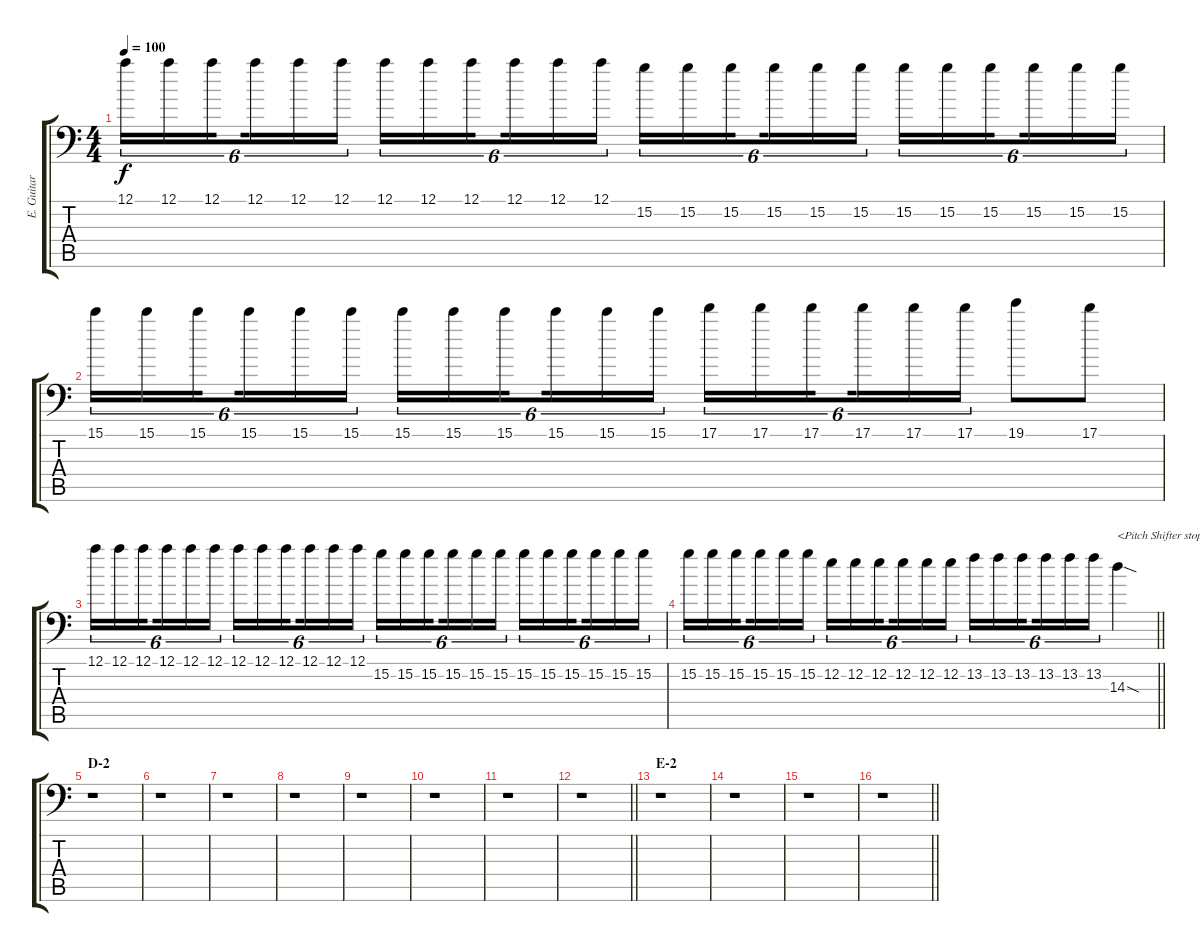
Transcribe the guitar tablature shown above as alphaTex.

\track ("E. Guitar III" "E. Guitar ") {instrument overdrivenguitar}
\staff {score tabs}
\tuning (A3 E3 C3 G2 D2 A1) {hide}
\ts (4 4)
\tempo 100
\clef f4
\ks c
12.1.16{tu (6 4) dy f} 12.1.16{tu (6 4)} 12.1.16{tu (6 4) beam splitsecondary} 12.1.16{tu (6 4)} 12.1.16{tu (6 4)} 12.1.16{tu (6 4)} 12.1.16{tu (6 4)} 12.1.16{tu (6 4)} 12.1.16{tu (6 4) beam splitsecondary} 12.1.16{tu (6 4)} 12.1.16{tu (6 4)} 12.1.16{tu (6 4)} 15.2.16{tu (6 4)} 15.2.16{tu (6 4)} 15.2.16{tu (6 4) beam splitsecondary} 15.2.16{tu (6 4)} 15.2.16{tu (6 4)} 15.2.16{tu (6 4)} 15.2.16{tu (6 4)} 15.2.16{tu (6 4)} 15.2.16{tu (6 4) beam splitsecondary} 15.2.16{tu (6 4)} 15.2.16{tu (6 4)} 15.2.16{tu (6 4)} |
15.1.16{tu (6 4)} 15.1.16{tu (6 4)} 15.1.16{tu (6 4) beam splitsecondary} 15.1.16{tu (6 4)} 15.1.16{tu (6 4)} 15.1.16{tu (6 4)} 15.1.16{tu (6 4)} 15.1.16{tu (6 4)} 15.1.16{tu (6 4) beam splitsecondary} 15.1.16{tu (6 4)} 15.1.16{tu (6 4)} 15.1.16{tu (6 4)} 17.1.16{tu (6 4)} 17.1.16{tu (6 4)} 17.1.16{tu (6 4) beam splitsecondary} 17.1.16{tu (6 4)} 17.1.16{tu (6 4)} 17.1.16{tu (6 4)} 19.1.8 17.1.8 |
12.1.16{tu (6 4)} 12.1.16{tu (6 4)} 12.1.16{tu (6 4) beam splitsecondary} 12.1.16{tu (6 4)} 12.1.16{tu (6 4)} 12.1.16{tu (6 4)} 12.1.16{tu (6 4)} 12.1.16{tu (6 4)} 12.1.16{tu (6 4) beam splitsecondary} 12.1.16{tu (6 4)} 12.1.16{tu (6 4)} 12.1.16{tu (6 4)} 15.2.16{tu (6 4)} 15.2.16{tu (6 4)} 15.2.16{tu (6 4) beam splitsecondary} 15.2.16{tu (6 4)} 15.2.16{tu (6 4)} 15.2.16{tu (6 4)} 15.2.16{tu (6 4)} 15.2.16{tu (6 4)} 15.2.16{tu (6 4) beam splitsecondary} 15.2.16{tu (6 4)} 15.2.16{tu (6 4)} 15.2.16{tu (6 4)} |
\barLineRight lightlight
15.2.16{tu (6 4)} 15.2.16{tu (6 4)} 15.2.16{tu (6 4) beam splitsecondary} 15.2.16{tu (6 4)} 15.2.16{tu (6 4)} 15.2.16{tu (6 4)} 12.2.16{tu (6 4)} 12.2.16{tu (6 4)} 12.2.16{tu (6 4) beam splitsecondary} 12.2.16{tu (6 4)} 12.2.16{tu (6 4)} 12.2.16{tu (6 4)} 13.2.16{tu (6 4)} 13.2.16{tu (6 4)} 13.2.16{tu (6 4) beam splitsecondary} 13.2.16{tu (6 4)} 13.2.16{tu (6 4)} 13.2.16{tu (6 4)} 14.3{sod}.4{txt "<Pitch Shifter stops>"} |
\section ("" "D-2")
r.1 |
r.1 |
r.1 |
r.1 |
r.1 |
r.1 |
r.1 |
\barLineRight lightlight
r.1 |
\section ("" "E-2")
r.1 |
r.1 |
r.1 |
\barLineRight lightlight
r.1
